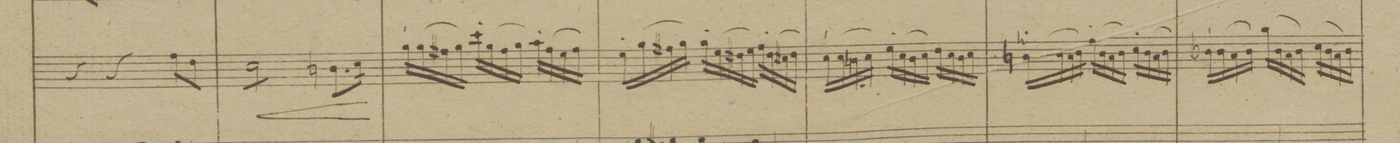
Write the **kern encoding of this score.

**kern	**dynam
*I"Violini	*
*clefG2	*
*k[b-]	*
*M3/4	*
4r	.
4r	.
8ff\L	.
8dd\J	.
=42	=42
8cc\L	<
8cc\	.
8cc\	.
8cc\J	.
8.bn\L	.
16cc\Jk	[
=43	=43
16gg`\LL	.
(16gg\	.
16ff#X\	.
16gg\JJ)	.
16ccc'\LL	.
(16gg\	.
16ff#\	.
16gg\JJ)	.
16aa'\LL	.
(16ff#\	.
16ee\	.
16ff#\JJ)	.
=44	=44
16ee'\LL	.
(16gg\	.
16ff#X\	.
16gg\JJ)	.
16gg'\LL	.
(16ee\	.
16dd#X\	.
16ee\JJ)	.
16ff#'\LL	.
(16dd#\	.
16cc#X\	.
16dd#\JJ)	.
=45	=45
16cc`\LL	.
(16cc\	.
16bn\	.
16cc\JJ)	.
16ee'\LL	.
(16cc\	.
16b\	.
16cc\JJ)	.
16dd\LL	.
16cc\	.
16b\	.
16cc\JJ	.
=46	=46
16bn'\LL	.
(16b\	.
16a\	.
16b\JJ)	.
16ff'\LL	.
(16b\	.
16a\	.
16b\JJ)	.
16cc'\LL	.
(16b\	.
16a\	.
16b\JJ)	.
=47	=47
16b-X`\LL	.
(16b-\	.
16a\	.
16b-\JJ)	.
(16gg\LL	.
16b-\	.
16a\	.
16b-\JJ)	.
(16cc\LL	.
16b-\	.
16a\	.
16b-\JJ)	.
=48	=48
*-	*-
